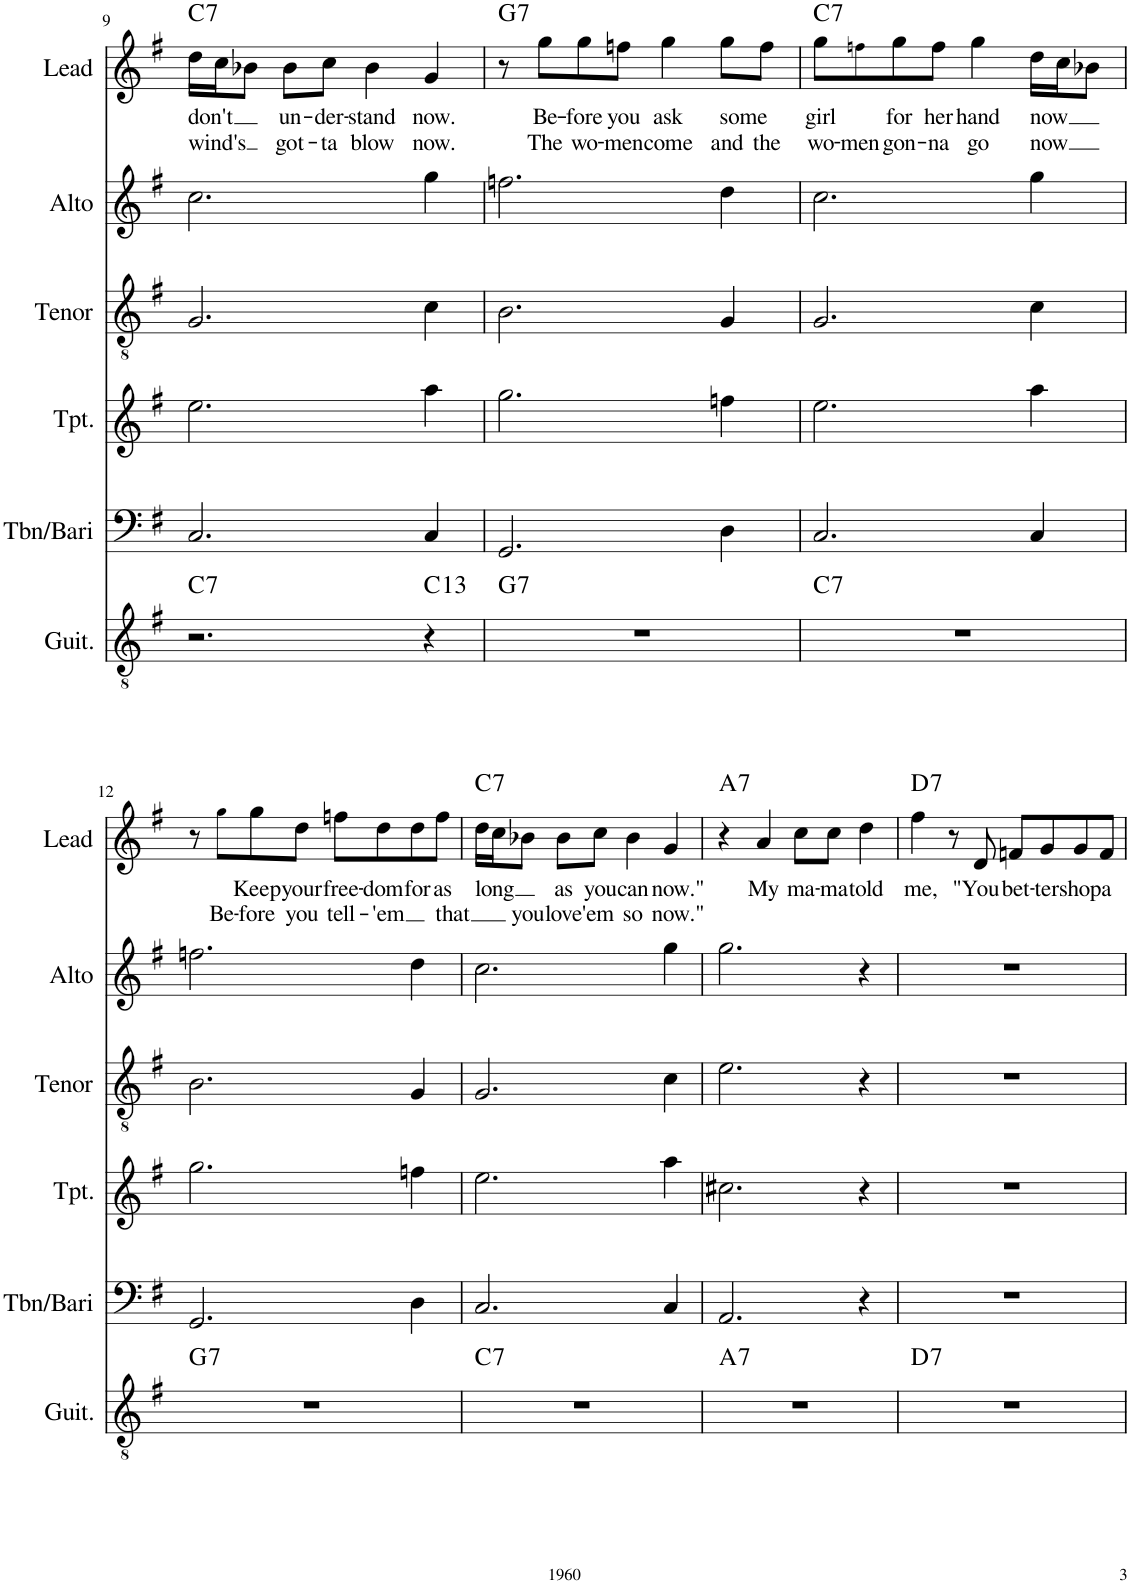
**kern	**harte	**kern	**kern	**kern	**kern	**kern	**text	**text	**harte
*part6	*part6	*part5	*part4	*part3	*part2	*part1	*part1	*part1	*part1
*staff6	*	*staff5	*staff4	*staff3	*staff2	*staff1	*staff1	*staff1	*
*I"Guitar	*	*I"Tbn/Bari	*I"Trumpet	*I"Tenor	*I"Alto	*I"Lead	*	*	*
*I'Guit.	*	*I'Tbn/Bari	*I'Tpt.	*I'Tenor	*I'Alto	*I'Lead	*	*	*
!!LO:PB:g=z
*clefGv2	*	*clefF4	*clefG2	*clefGv2	*clefG2	*clefG2	*	*	*
*	*	*	*ITrd1c2	*ITrd8c14	*ITrd5c9	*	*	*	*
*k[f#]	*	*k[f#]	*k[f#]	*k[f#]	*k[f#]	*k[f#]	*	*	*
*M4/4	*	*M4/4	*M4/4	*M4/4	*M4/4	*M4/4	*	*	*
=9	=9	=9	=9	=9	=9	=9	=9	=9	=9
!	!LO:H:kt=7	!	!	!	!	!	!LO:LY:b	!LO:LY:b	!LO:H:kt=7
2.r	C:7	2.C/	2.ee\	2.G/	2.cc\	16dd\LL	don't	wind's	C:7
.	.	.	.	.	.	16cc\J	.	.	.
.	.	.	.	.	.	8b-X\J	.	.	.
!	!	!	!	!	!	!	!LO:LY:b	!LO:LY:b	!
.	.	.	.	.	.	8b-\L	un-	got-	.
!	!	!	!	!	!	!	!LO:LY:b	!LO:LY:b	!
.	.	.	.	.	.	8cc\J	-der-	-ta	.
!	!	!	!	!	!	!	!LO:LY:b	!LO:LY:b	!
.	.	.	.	.	.	4b-\	-stand	blow	.
!	!LO:H:kt=13	!	!	!	!	!	!LO:LY:b	!LO:LY:b	!
4r	C:9(11,13)	4C/	4aa\	4c\	4gg\	4g/	now.	now.	.
=10	=10	=10	=10	=10	=10	=10	=10	=10	=10
!	!LO:H:kt=7	!	!	!	!	!	!	!	!LO:H:kt=7
1r	G:7	2.GG/	2.gg\	2.B\	2.ffn\	8r	.	.	G:7
!	!	!	!	!	!	!	!LO:LY:b	!LO:LY:b	!
.	.	.	.	.	.	8gg\L	Be-	The	.
!	!	!	!	!	!	!	!LO:LY:b	!LO:LY:b	!
.	.	.	.	.	.	8gg\	-fore	wo-	.
!	!	!	!	!	!	!	!LO:LY:b	!LO:LY:b	!
.	.	.	.	.	.	8ffn\J	you	-men	.
!	!	!	!	!	!	!	!LO:LY:b	!LO:LY:b	!
.	.	.	.	.	.	4gg\	ask	come	.
!	!	!	!	!	!	!	!LO:LY:b	!LO:LY:b	!
.	.	4D\	4ffn\	4G/	4dd\	8gg\L	some	and	.
!	!	!	!	!	!	!	!	!LO:LY:b	!
.	.	.	.	.	.	8ff\J	.	the	.
=11	=11	=11	=11	=11	=11	=11	=11	=11	=11
!	!LO:H:kt=7	!	!	!	!	!	!LO:LY:b	!LO:LY:b	!LO:H:kt=7
1r	C:7	2.C/	2.ee\	2.G/	2.cc\	8gg\L	girl	wo-	C:7
!	!	!	!	!	!	!	!	!LO:LY:b	!
.	.	.	.	.	.	8ffn!\	.	-men	.
!	!	!	!	!	!	!	!LO:LY:b	!LO:LY:b	!
.	.	.	.	.	.	8gg\	for	gon-	.
!	!	!	!	!	!	!	!LO:LY:b	!LO:LY:b	!
.	.	.	.	.	.	8ff\J	her	-na	.
!	!	!	!	!	!	!	!LO:LY:b	!LO:LY:b	!
.	.	.	.	.	.	4gg\	hand	go	.
!	!	!	!	!	!	!	!LO:LY:b	!LO:LY:b	!
.	.	4C/	4aa\	4c\	4gg\	16dd\LL	now	now	.
.	.	.	.	.	.	16cc\J	.	.	.
.	.	.	.	.	.	8b-X\J	.	.	.
!!LO:LB:g=z
=12	=12	=12	=12	=12	=12	=12	=12	=12	=12
!	!LO:H:kt=7	!	!	!	!	!	!	!	!
1r	G:7	2.GG/	2.gg\	2.B\	2.ffn\	8r	.	.	.
!	!	!	!	!	!	!	!	!LO:LY:b	!
.	.	.	.	.	.	8gg!\L	.	Be-	.
!	!	!	!	!	!	!	!LO:LY:b	!LO:LY:b	!
.	.	.	.	.	.	8gg\	Keep	-fore	.
!	!	!	!	!	!	!	!LO:LY:b	!LO:LY:b	!
.	.	.	.	.	.	8dd\J	your	you	.
!	!	!	!	!	!	!	!LO:LY:b	!LO:LY:b	!
.	.	.	.	.	.	8ffn\L	free-	tell-	.
!	!	!	!	!	!	!	!LO:LY:b	!LO:LY:b	!
.	.	.	.	.	.	8dd\	-dom	-'em	.
!	!	!	!	!	!	!	!LO:LY:b	!	!
.	.	4D\	4ffn\	4G/	4dd\	8dd\	for	.	.
!	!	!	!	!	!	!	!LO:LY:b	!LO:LY:b	!
.	.	.	.	.	.	8ff\J	as	that	.
=13	=13	=13	=13	=13	=13	=13	=13	=13	=13
!	!LO:H:kt=7	!	!	!	!	!	!LO:LY:b	!	!LO:H:kt=7
1r	C:7	2.C/	2.ee\	2.G/	2.cc\	16dd\LL	long	.	C:7
.	.	.	.	.	.	16cc\J	.	.	.
!	!	!	!	!	!	!	!	!LO:LY:b	!
.	.	.	.	.	.	8b-X\J	.	you	.
!	!	!	!	!	!	!	!LO:LY:b	!LO:LY:b	!
.	.	.	.	.	.	8b-\L	as	love	.
!	!	!	!	!	!	!	!LO:LY:b	!LO:LY:b	!
.	.	.	.	.	.	8cc\J	you	'em	.
!	!	!	!	!	!	!	!LO:LY:b	!LO:LY:b	!
.	.	.	.	.	.	4b-\	can	so	.
!	!	!	!	!	!	!	!LO:LY:b	!LO:LY:b	!
.	.	4C/	4aa\	4c\	4gg\	4g/	now."	now."	.
=14	=14	=14	=14	=14	=14	=14	=14	=14	=14
!	!LO:H:kt=7	!	!	!	!	!	!	!	!LO:H:kt=7
1r	A:7	2.AA/	2.cc#X\	2.e\	2.gg\	4r	.	.	A:7
!	!	!	!	!	!	!	!LO:LY:b	!	!
.	.	.	.	.	.	4a/	My	.	.
!	!	!	!	!	!	!	!LO:LY:b	!	!
.	.	.	.	.	.	8cc\L	ma-	.	.
!	!	!	!	!	!	!	!LO:LY:b	!	!
.	.	.	.	.	.	8cc\J	-ma	.	.
!	!	!	!	!	!	!	!LO:LY:b	!	!
.	.	4r	4r	4r	4r	4dd\	told	.	.
=15	=15	=15	=15	=15	=15	=15	=15	=15	=15
!	!LO:H:kt=7	!	!	!	!	!	!LO:LY:b	!	!LO:H:kt=7
1r	D:7	1r	1r	1r	1r	4ff#\	me,	.	D:7
.	.	.	.	.	.	8r	.	.	.
!	!	!	!	!	!	!	!LO:LY:b	!	!
.	.	.	.	.	.	8d/	"You	.	.
!	!	!	!	!	!	!	!LO:LY:b	!	!
.	.	.	.	.	.	8fn/L	bet-	.	.
!	!	!	!	!	!	!	!LO:LY:b	!	!
.	.	.	.	.	.	8g/	-ter	.	.
!	!	!	!	!	!	!	!LO:LY:b	!	!
.	.	.	.	.	.	8g/	shop	.	.
!	!	!	!	!	!	!	!LO:LY:b	!	!
.	.	.	.	.	.	8f/J	a	.	.
=	=	=	=	=	=	=	=	=	=
*-	*-	*-	*-	*-	*-	*-	*-	*-	*-
